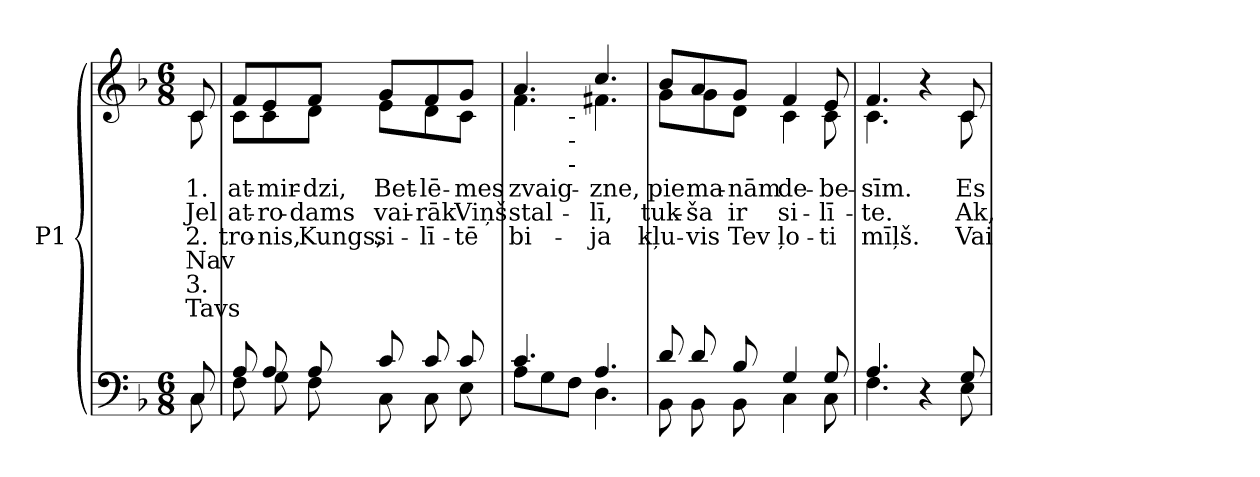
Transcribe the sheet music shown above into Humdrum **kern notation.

**kern	**kern	**text	**text	**text	**text	**text	**text
*part1	*part1	*part1	*part1	*part1	*part1	*part1	*part1
*staff2	*staff1	*staff1	*staff1	*staff1	*staff1	*staff1	*staff1
*I"P1	*	*	*	*	*	*	*
!!LO:PB:g=z
*clefF4	*clefG2	*	*	*	*	*	*
*k[b-]	*k[b-]	*	*	*	*	*	*
*F:	*F:	*	*	*	*	*	*
*M6/8	*M6/8	*	*	*	*	*	*
=	=	=	=	=	=	=	=
*^	*	*	*	*	*	*	*
!	!	!LO:TX:a:B:t=Tranquillo	!	!	!	!	!	!
!	!	!	!LO:LY:b:color=#000000	!LO:LY:b:color=#000000	!LO:LY:b:color=#000000	!LO:LY:b:color=#000000	!LO:LY:b:color=#000000	!LO:LY:b:color=#000000
*	*	*^	*	*	*	*	*	*
8Ci/	8Ci\	8ci/	8ci\	1.	Jel	2.	Nav	3.	Tavs
=1	=1	=1	=1	=1	=1	=1	=1	=1	=1
!	!	!	!	!LO:LY:b:color=#000000	!LO:LY:b:color=#000000	!LO:LY:b:color=#000000	!	!	!
8Ai/	8Fi\	8fi/L	8ci\L	at-	at-	tro-	.	.	.
!	!	!	!	!LO:LY:b:color=#000000	!LO:LY:b:color=#000000	!LO:LY:b:color=#000000	!	!	!
8Ai/	8Gi\	8ei/	8ci\	-mir-	-ro-	-nis,	.	.	.
!	!	!	!	!LO:LY:b:color=#000000	!LO:LY:b:color=#000000	!LO:LY:b:color=#000000	!	!	!
8Ai/	8Fi\	8fi/J	8di\J	-dzi,	-dams	Kungs,	.	.	.
!	!	!	!	!LO:LY:b:color=#000000	!LO:LY:b:color=#000000	!LO:LY:b:color=#000000	!	!	!
8ci/	8Ci\	8gi/L	8ei\L	Bet-	vai-	si-	.	.	.
!	!	!	!	!LO:LY:b:color=#000000	!LO:LY:b:color=#000000	!LO:LY:b:color=#000000	!	!	!
8ci/	8Ci\	8fi/	8di\	-lē-	-rāk	-lī-	.	.	.
!	!	!	!	!LO:LY:b:color=#000000	!LO:LY:b:color=#000000	!LO:LY:b:color=#000000	!	!	!
8ci/	8Ei\	8gi/J	8ci\J	-mes	Viņš	-tē	.	.	.
*	*	*v	*v	*	*	*	*	*	*
=2	=2	=2	=2	=2	=2	=2	=2	=2
*	*	*^	*	*	*	*	*	*
!	!	!	!	!LO:LY:b:color=#000000	!LO:LY:b:color=#000000	!LO:LY:b:color=#000000	!	!	!
*	*	*	*^	*	*	*	*	*	*
4.ci/	8Ai\L	4.ai/	4.fi\	4ryy	zvaig-	stal-	bi-	.	.	.
.	8Gi\	.	.	.	.	.	.	.	.	.
!	!	!	!	!LO:TX:b:t=-	!	!	!	!	!	!
!	!	!	!	!LO:TX:b:t=-	!	!	!	!	!	!
!	!	!	!	!LO:TX:b:t=-	!	!	!	!	!	!
.	8Fi\J	.	.	2ryy	.	.	.	.	.	.
!	!	!	!	!	!LO:LY:b:color=#000000	!LO:LY:b:color=#000000	!LO:LY:b:color=#000000	!	!	!
4.Ai/	4.Di\	4.cci/	4.f#Xi\	.	-zne,	-lī,	-ja	.	.	.
*	*	*v	*v	*v	*	*	*	*	*	*
=3	=3	=3	=3	=3	=3	=3	=3	=3
*	*	*^	*	*	*	*	*	*
*	*	*	*^	*	*	*	*	*	*
!	!	!	!	!	!LO:LY:b:color=#000000	!LO:LY:b:color=#000000	!LO:LY:b:color=#000000	!	!	!
*	*	*	*v	*v	*	*	*	*	*	*
8di/	8BB-i\	8b-i/L	8gi\L	pie	tuk-	kļu-	.	.	.
!	!	!	!	!LO:LY:b:color=#000000	!LO:LY:b:color=#000000	!LO:LY:b:color=#000000	!	!	!
8di/	8BB-i\	8ai/	8gi\	ma-	-ša	-vis	.	.	.
!	!	!	!	!LO:LY:b:color=#000000	!LO:LY:b:color=#000000	!LO:LY:b:color=#000000	!	!	!
8B-i/	8BB-i\	8gi/J	8di\J	-nām	ir	Tev	.	.	.
!	!	!	!	!LO:LY:b:color=#000000	!LO:LY:b:color=#000000	!LO:LY:b:color=#000000	!	!	!
4Gi/	4Ci\	4fi/	4ci\	de-	si-	ļo-	.	.	.
!	!	!	!	!LO:LY:b:color=#000000	!LO:LY:b:color=#000000	!LO:LY:b:color=#000000	!	!	!
8Gi/	8Ci\	8ei/	8ci\	-be-	-lī-	-ti	.	.	.
=4	=4	=4	=4	=4	=4	=4	=4	=4	=4
!	!	!	!	!LO:LY:b:color=#000000	!LO:LY:b:color=#000000	!LO:LY:b:color=#000000	!	!	!
4.Ai/	4.Fi\	4.fi/	4.ci\	-sīm.	-te.	mīļš.	.	.	.
4r	4ryy	4r	4ryy	.	.	.	.	.	.
!	!	!	!	!LO:LY:b:color=#000000	!LO:LY:b:color=#000000	!LO:LY:b:color=#000000	!	!	!
8Gi/	8Ei\	8ci/	8ci\	Es	Ak,	Vai	.	.	.
*v	*v	*	*	*	*	*	*	*	*
*	*v	*v	*	*	*	*	*	*
=	=	=	=	=	=	=	=
*-	*-	*-	*-	*-	*-	*-	*-
